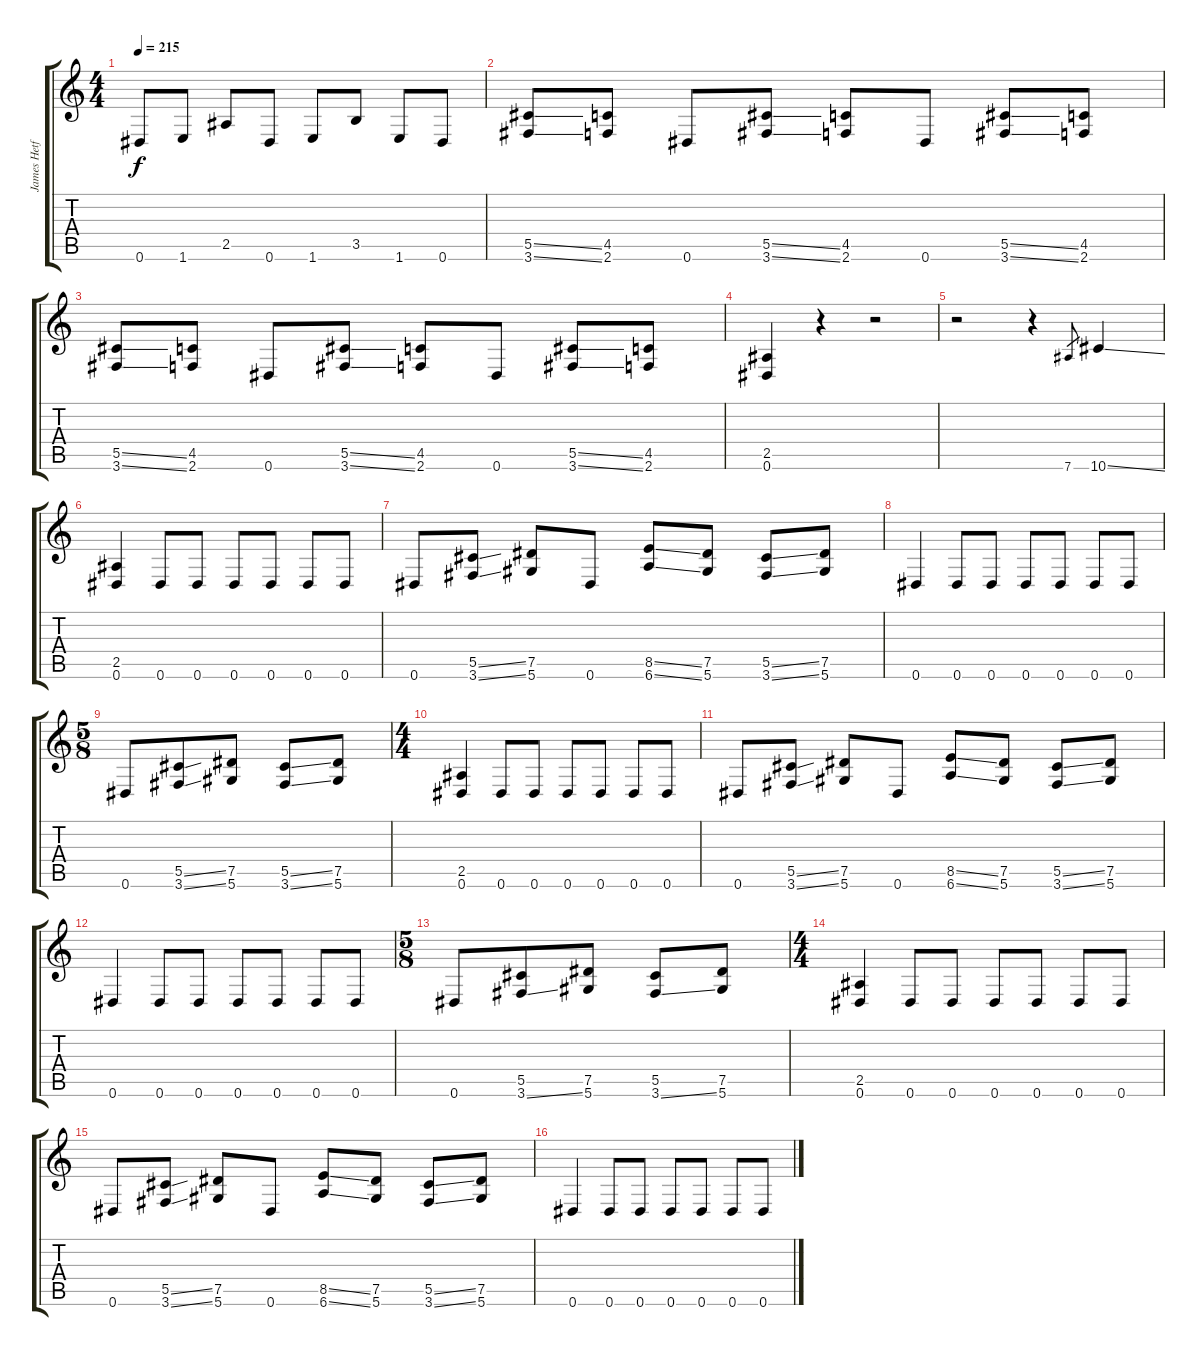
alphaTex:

\track ("James Hetfield" "James Hetf") {instrument distortionguitar}
\staff {score tabs}
\tuning (Eb4 Bb3 Gb3 Db3 Ab2 Eb2) {hide}
\ts (4 4)
\tempo 215
\clef g2
\ks c
0.6.8{dy f} 1.6.8 2.5.8 0.6.8 1.6.8 3.5.8 1.6.8 0.6.8 |
(5.5{ss} 3.6{ss}).8 (4.5 2.6).8 0.6.8 (5.5{ss} 3.6{ss}).8 (4.5 2.6).8 0.6.8 (5.5{ss} 3.6{ss}).8 (4.5 2.6).8 |
(5.5{ss} 3.6{ss}).8 (4.5 2.6).8 0.6.8 (5.5{ss} 3.6{ss}).8 (4.5 2.6).8 0.6.8 (5.5{ss} 3.6{ss}).8 (4.5 2.6).8 |
(2.5 0.6).4 r.4 r.2 |
r.2 r.4 7.6.8{gr} 10.6{ss}.4 |
(2.5 0.6).4 0.6.8 0.6.8 0.6.8 0.6.8 0.6.8 0.6.8 |
0.6.8 (5.5{ss} 3.6{ss}).8 (7.5 5.6).8 0.6.8 (8.5{ss} 6.6{ss}).8 (7.5 5.6).8 (5.5{ss} 3.6{ss}).8 (7.5 5.6).8 |
0.6.4 0.6.8 0.6.8 0.6.8 0.6.8 0.6.8 0.6.8 |
\ts (5 8)
0.6.8 (5.5{ss} 3.6{ss}).8 (7.5 5.6).8 (5.5{ss} 3.6{ss}).8 (7.5 5.6).8 |
\ts (4 4)
(2.5 0.6).4 0.6.8 0.6.8 0.6.8 0.6.8 0.6.8 0.6.8 |
0.6.8 (5.5{ss} 3.6{ss}).8 (7.5 5.6).8 0.6.8 (8.5{ss} 6.6{ss}).8 (7.5 5.6).8 (5.5{ss} 3.6{ss}).8 (7.5 5.6).8 |
0.6.4 0.6.8 0.6.8 0.6.8 0.6.8 0.6.8 0.6.8 |
\ts (5 8)
0.6.8 (5.5 3.6{ss}).8 (7.5 5.6).8 (5.5 3.6{ss}).8 (7.5 5.6).8 |
\ts (4 4)
(2.5 0.6).4 0.6.8 0.6.8 0.6.8 0.6.8 0.6.8 0.6.8 |
0.6.8 (5.5{ss} 3.6{ss}).8 (7.5 5.6).8 0.6.8 (8.5{ss} 6.6{ss}).8 (7.5 5.6).8 (5.5{ss} 3.6{ss}).8 (7.5 5.6).8 |
0.6.4 0.6.8 0.6.8 0.6.8 0.6.8 0.6.8 0.6.8
